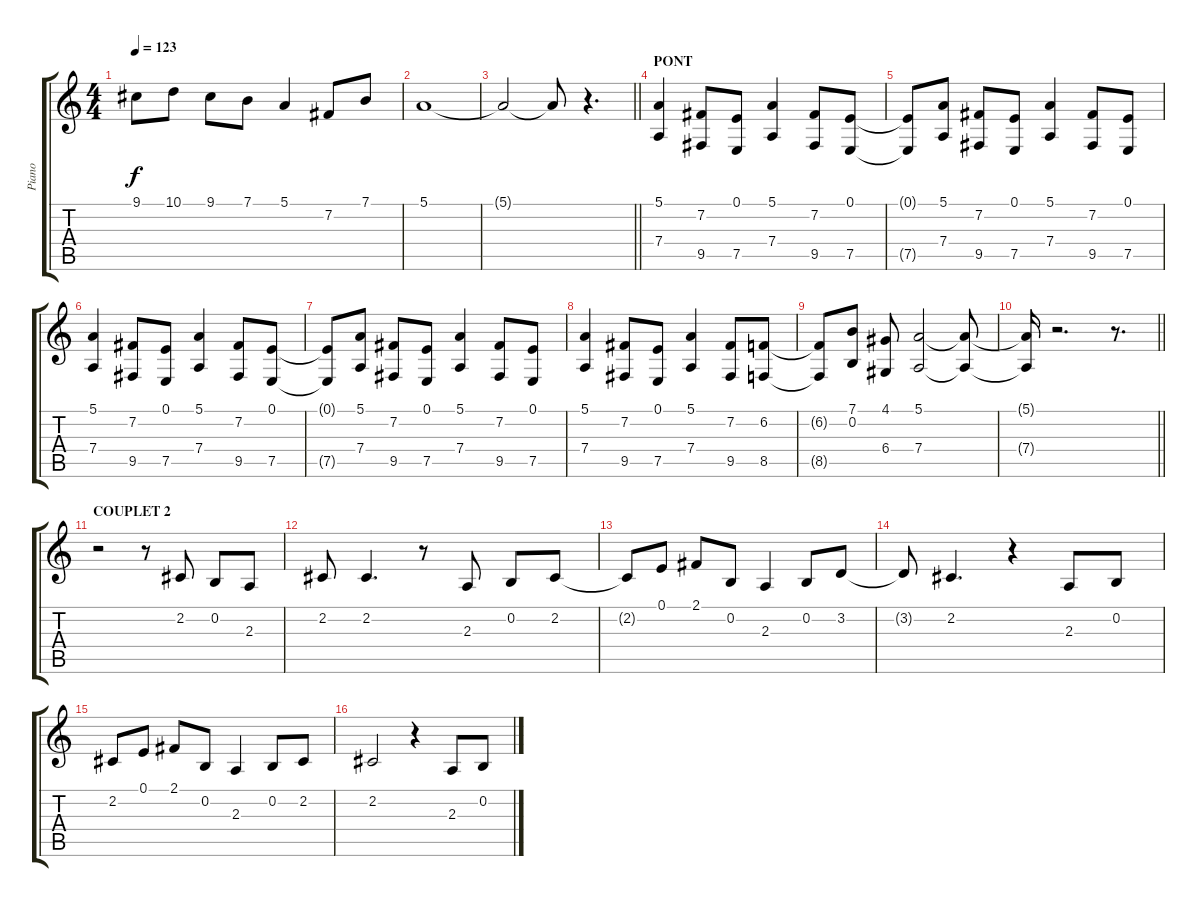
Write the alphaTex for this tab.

\track ("Piano" "Piano") {instrument electricpiano1}
\staff {score tabs}
\tuning (E4 B3 G3 D3 A2 E2) {hide}
\ts (4 4)
\tempo 123
\clef g2
\ks c
9.1.8{dy f} 10.1.8 9.1.8 7.1.8 5.1.4 7.2.8 7.1.8 |
5.1.1 |
\barLineRight lightlight
5.1{t}.2 5.1{t}.8 r.4{d} |
\section ("" "PONT")
(5.1 7.4).4 (7.2 9.5).8 (0.1 7.5).8 (5.1 7.4).4 (7.2 9.5).8 (0.1 7.5).8 |
(0.1{t} 7.5{t}).8 (5.1 7.4).8 (7.2 9.5).8 (0.1 7.5).8 (5.1 7.4).4 (7.2 9.5).8 (0.1 7.5).8 |
(5.1 7.4).4 (7.2 9.5).8 (0.1 7.5).8 (5.1 7.4).4 (7.2 9.5).8 (0.1 7.5).8 |
(0.1{t} 7.5{t}).8 (5.1 7.4).8 (7.2 9.5).8 (0.1 7.5).8 (5.1 7.4).4 (7.2 9.5).8 (0.1 7.5).8 |
(5.1 7.4).4 (7.2 9.5).8 (0.1 7.5).8 (5.1 7.4).4 (7.2 9.5).8 (6.2 8.5).8 |
(6.2{t} 8.5{t}).8 (7.1 0.2).8 (4.1 6.4).8 (5.1 7.4).2 (5.1{t} 7.4{t}).8 |
\barLineRight lightlight
(5.1{t} 7.4{t}).16 r.2{d} r.8{d} |
\section ("" "COUPLET 2")
r.2 r.8 2.2.8 0.2.8 2.3.8 |
2.2.8 2.2.4{d} r.8 2.3.8 0.2.8 2.2.8 |
2.2{t}.8 0.1.8 2.1.8 0.2.8 2.3.4 0.2.8 3.2.8 |
3.2{t}.8 2.2.4{d} r.4 2.3.8 0.2.8 |
2.2.8 0.1.8 2.1.8 0.2.8 2.3.4 0.2.8 2.2.8 |
2.2.2 r.4 2.3.8 0.2.8
